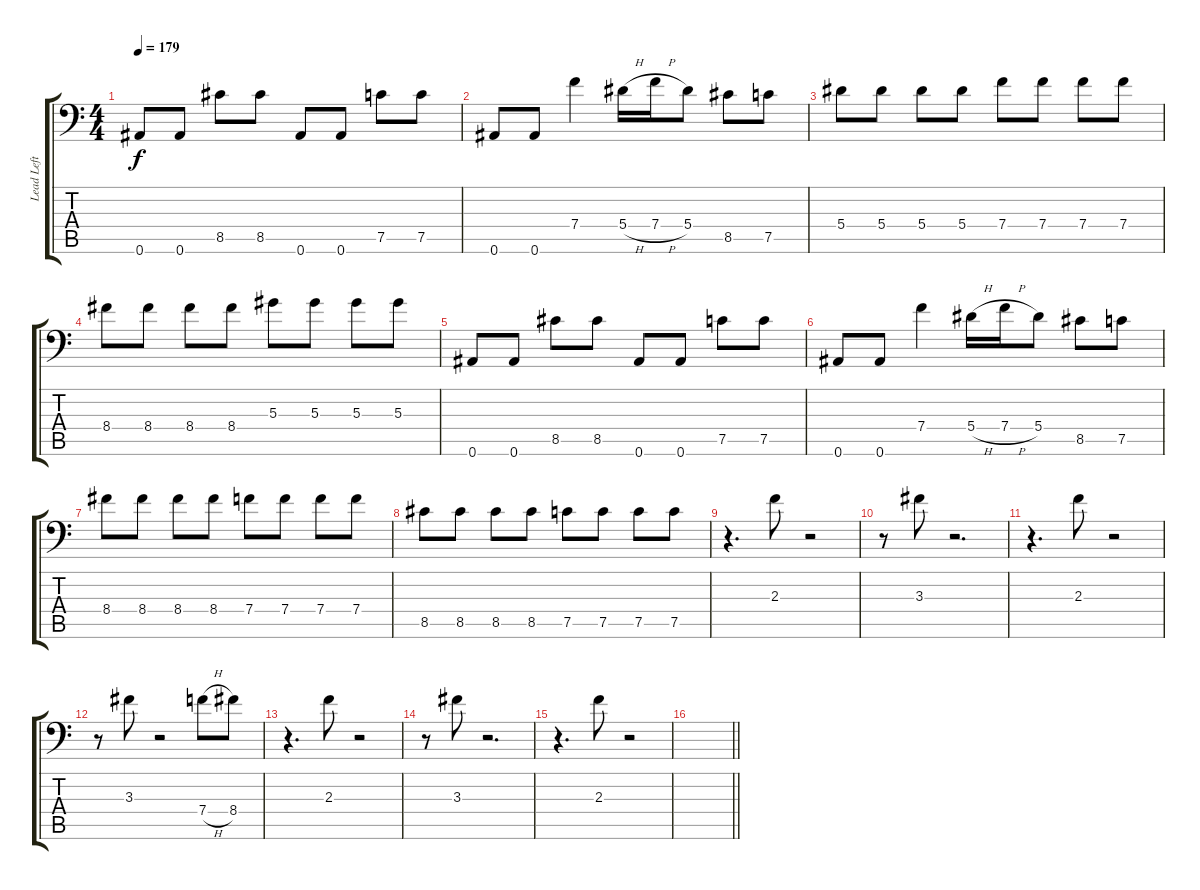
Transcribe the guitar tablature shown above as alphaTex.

\track ("Lead Left 1" "Lead Left ") {instrument distortionguitar}
\staff {score tabs}
\tuning (C4 G3 Eb3 Bb2 F2 Bb1) {hide}
\ts (4 4)
\tempo 179
\clef f4
\ks c
0.6.8{dy f} 0.6.8 8.5.8 8.5.8 0.6.8 0.6.8 7.5.8 7.5.8 |
0.6.8 0.6.8 7.4.4 5.4{h}.16 7.4{h}.16 5.4.8 8.5.8 7.5.8 |
5.4.8 5.4.8 5.4.8 5.4.8 7.4.8 7.4.8 7.4.8 7.4.8 |
8.4.8 8.4.8 8.4.8 8.4.8 5.3.8 5.3.8 5.3.8 5.3.8 |
0.6.8 0.6.8 8.5.8 8.5.8 0.6.8 0.6.8 7.5.8 7.5.8 |
0.6.8 0.6.8 7.4.4 5.4{h}.16 7.4{h}.16 5.4.8 8.5.8 7.5.8 |
8.4.8 8.4.8 8.4.8 8.4.8 7.4.8 7.4.8 7.4.8 7.4.8 |
8.5.8 8.5.8 8.5.8 8.5.8 7.5.8 7.5.8 7.5.8 7.5.8 |
r.4{d} 2.3.8 r.2 |
r.8 3.3.8 r.2{d} |
r.4{d} 2.3.8 r.2 |
r.8 3.3.8 r.2 7.4{h}.8 8.4.8 |
r.4{d} 2.3.8 r.2 |
r.8 3.3.8 r.2{d} |
r.4{d} 2.3.8 r.2 |
\barLineRight lightlight
